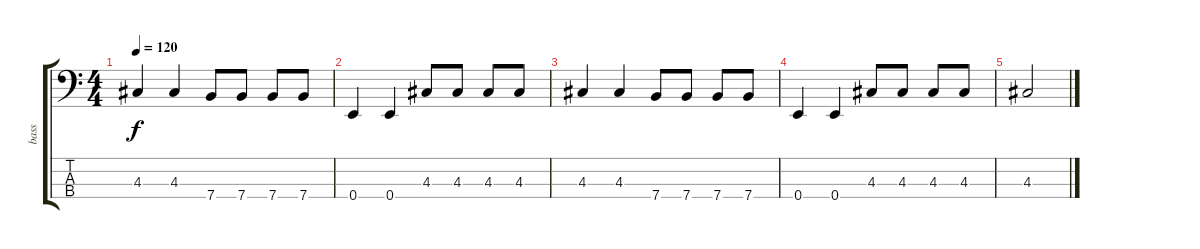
\track ("bass" "bass") {instrument electricbassfinger}
\staff {score tabs}
\tuning (G2 D2 A1 E1) {hide}
\ts (4 4)
\tempo 120
\clef f4
\ks c
4.3.4{dy f} 4.3.4 7.4.8 7.4.8 7.4.8 7.4.8 |
0.4.4 0.4.4 4.3.8 4.3.8 4.3.8 4.3.8 |
4.3.4 4.3.4 7.4.8 7.4.8 7.4.8 7.4.8 |
0.4.4 0.4.4 4.3.8 4.3.8 4.3.8 4.3.8 |
4.3.2
